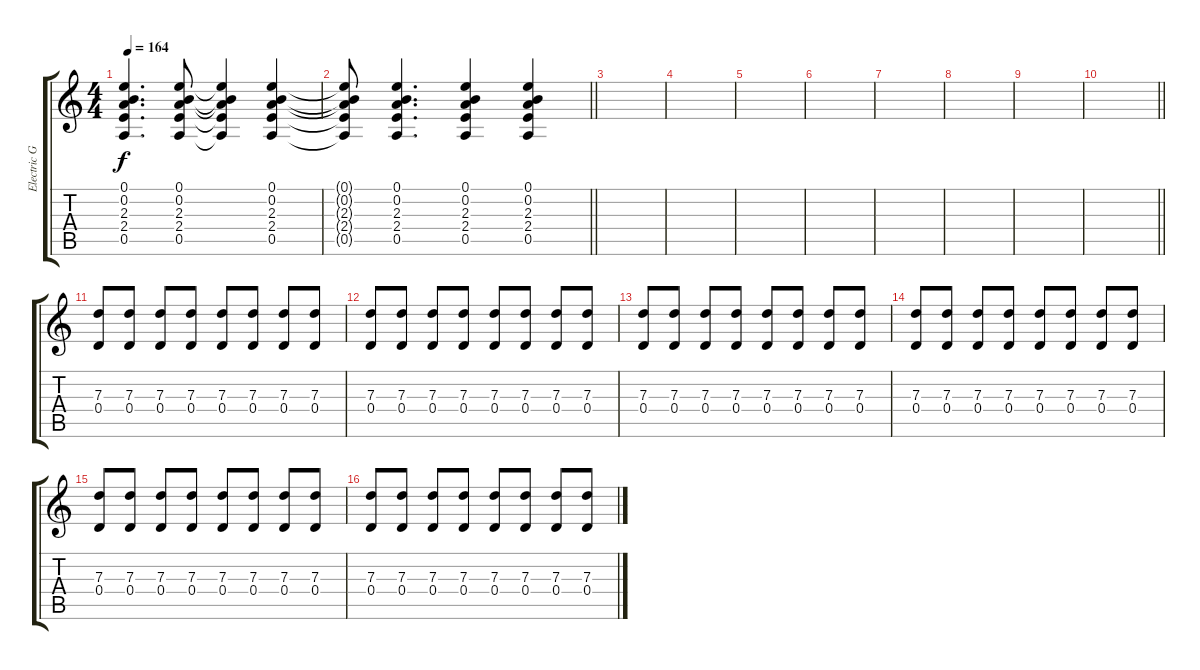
\track ("Electric Guitar" "Electric G") {instrument distortionguitar}
\staff {score tabs}
\tuning (E4 B3 G3 D3 A2 D2) {hide}
\ts (4 4)
\tempo 164
\clef g2
\ks c
(0.1 0.2 2.3 2.4 0.5).4{d dy f} (0.1 0.2 2.3 2.4 0.5).8 (0.1{t} 0.2{t} 2.3{t} 2.4{t} 0.5{t}).4 (0.1 0.2 2.3 2.4 0.5).4 |
\barLineRight lightlight
(0.1{t} 0.2{t} 2.3{t} 2.4{t} 0.5{t}).8 (0.1 0.2 2.3 2.4 0.5).4{d} (0.1 0.2 2.3 2.4 0.5).4 (0.1 0.2 2.3 2.4 0.5).4 |
|
|
|
|
|
|
|
\barLineRight lightlight
|
(7.3 0.4).8{instrument electricguitarclean} (7.3 0.4).8 (7.3 0.4).8 (7.3 0.4).8 (7.3 0.4).8 (7.3 0.4).8 (7.3 0.4).8 (7.3 0.4).8 |
(7.3 0.4).8 (7.3 0.4).8 (7.3 0.4).8 (7.3 0.4).8 (7.3 0.4).8 (7.3 0.4).8 (7.3 0.4).8 (7.3 0.4).8 |
(7.3 0.4).8 (7.3 0.4).8 (7.3 0.4).8 (7.3 0.4).8 (7.3 0.4).8 (7.3 0.4).8 (7.3 0.4).8 (7.3 0.4).8 |
(7.3 0.4).8 (7.3 0.4).8 (7.3 0.4).8 (7.3 0.4).8 (7.3 0.4).8 (7.3 0.4).8 (7.3 0.4).8 (7.3 0.4).8 |
(7.3 0.4).8 (7.3 0.4).8 (7.3 0.4).8 (7.3 0.4).8 (7.3 0.4).8 (7.3 0.4).8 (7.3 0.4).8 (7.3 0.4).8 |
(7.3 0.4).8 (7.3 0.4).8 (7.3 0.4).8 (7.3 0.4).8 (7.3 0.4).8 (7.3 0.4).8 (7.3 0.4).8 (7.3 0.4).8
